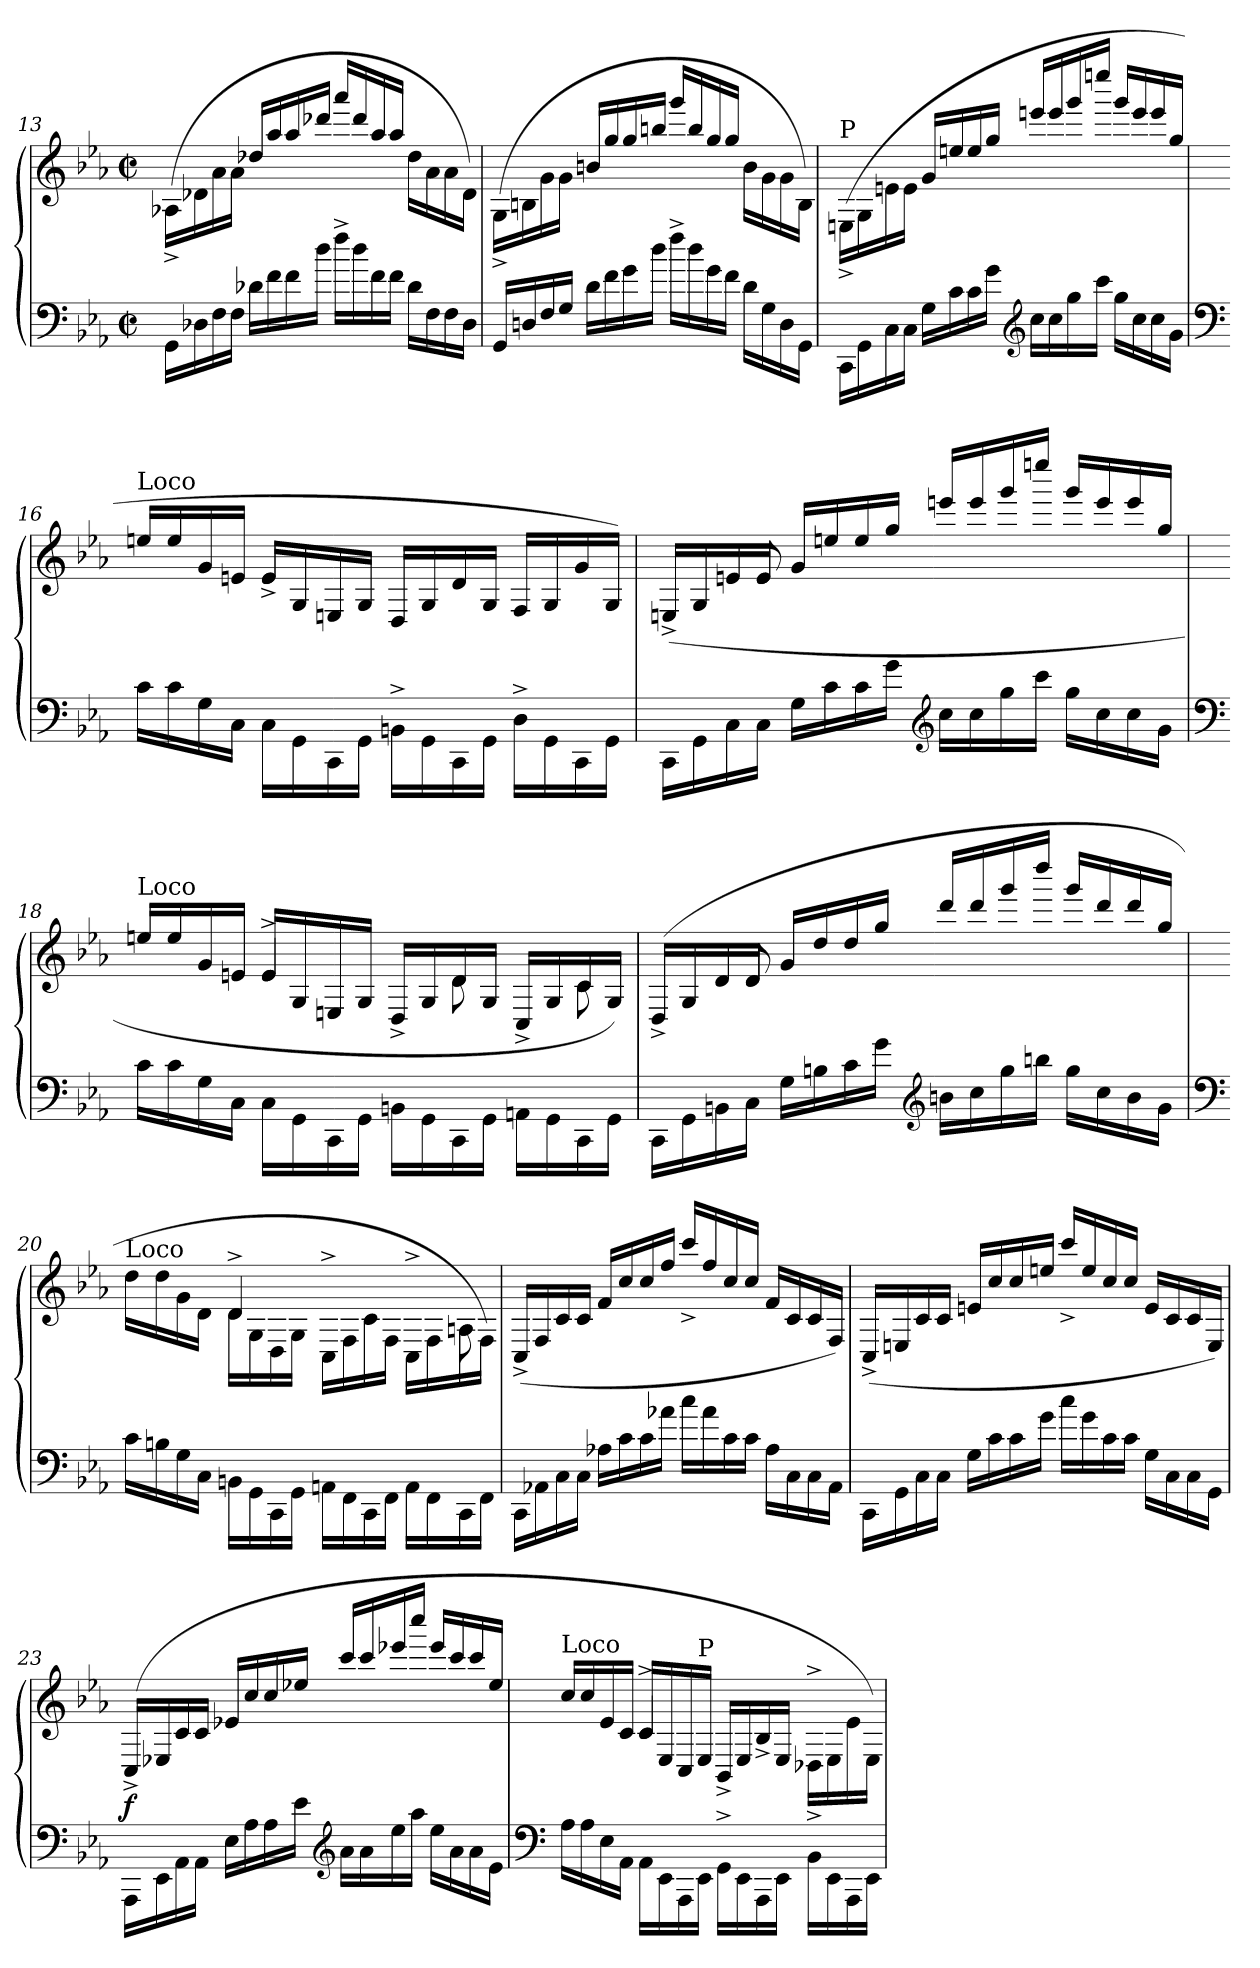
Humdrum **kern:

**kern	**kern	**dynam
*part1	*part1	*part1
*staff2	*staff1	*staff1/2
!!LO:LB:g=z
*clefF4	*clefG2	*
*k[b-e-a-]	*k[b-e-a-]	*
*c:	*c:	*
*M2/2	*M2/2	*
*met(c|)	*met(c|)	*
=13	=13	=13
*	*^	*
16GG\LL	1ryy	(>16A-X^\LL	.
16D-X\	.	16d-X\	.
16F\	.	16a-\	.
16F\JJ	.	16a-\JJ	.
16d-X\LL	.	16dd-X/LL	.
16f\	.	16aa-/	.
16f\	.	16aa-/	.
16dd\JJ	.	16ddd-X/JJ	.
16ff^\LL	.	16aaa-/LL	.
16dd\	.	16ddd-/	.
16f\	.	16aa-/	.
16f\JJ	.	16aa-/JJ	.
16d-\LL	.	16dd-\LL	.
16F\	.	16a-\	.
16F\	.	16a-\	.
16D-\JJ	.	16d-\JJ)	.
=14	=14	=14	=14
16GG/LL	1ryy	(>16G^\LL	.
16Dn/	.	16Bn\	.
16F/	.	16g\	.
16G/JJ	.	16g\JJ	.
16d\LL	.	16bn/LL	.
16f\	.	16gg/	.
16g\	.	16gg/	.
16dd\JJ	.	16bbn/JJ	.
16ff^\LL	.	16ggg/LL	.
16dd\	.	16bb/	.
16g\	.	16gg/	.
16f\JJ	.	16gg/JJ	.
16d\LL	.	16b\LL	.
16G\	.	16g\	.
16D\	.	16g\	.
16GG\JJ	.	16B\JJ)	.
!!LO:LB:g=z	!!
=15	=15	=15	=15
!	!LO:TX:a:t=P	!	!
16CC\LL	1ryy	(>16En^\LL	.
16GG\	.	16G\	.
16C\	.	16en\	.
16C\JJ	.	16e\JJ	.
16G\LL	.	16g/LL	.
16c\	.	16een/	.
16c\	.	16ee/	.
16g\JJ	.	16gg/JJ	.
*clefG2	*	*	*
16cc\LL	.	16eeen/LL	.
16cc\	.	16eee/	.
16gg\	.	16ggg/	.
16ccc\JJ	.	16eeeen/JJ	.
16gg\LL	.	16ggg/LL	.
16cc\	.	16eee/	.
16cc\	.	16eee/	.
16g\JJ	.	16gg/JJ	.
=16	=16	=16	=16
*clefF4	*	*	*
!	!LO:TX:a:t=Loco	!	!
16c\LL	4ryy	16een/LL	.
16c\	.	16ee/	.
16G\	.	16g/	.
16C\JJ	.	16en/JJ	.
16C\LL	4e/	16e^/LL	.
16GG\	.	16G/	.
16CC\	.	16En/	.
16GG\JJ	.	16G/JJ	.
16BBn^\LL	4ryy	16D/LL	.
16GG\	.	16G/	.
16CC\	.	16d/	.
16GG\JJ	.	16G/JJ	.
16D^\LL	4ryy	16F/LL	.
16GG\	.	16G/	.
16CC\	.	16g/	.
16GG\JJ	.	16G/JJ)	.
!!LO:PB:g=z	!!
=17	=17	=17	=17
16CC\LL	8.ryy	(>16En^/LL	.
16GG\	.	16G/	.
16C\	.	16en/	.
16C\JJ	8e/	16e/JJ	.
16G\LL	.	16g/LL	.
16c\	8.ryy	16een/	.
16c\	.	16ee/	.
16g\JJ	.	16gg/JJ	.
*clefG2	*	*	*
16cc\LL	2ryy	16eeen/LL	.
16cc\	.	16eee/	.
16gg\	.	16ggg/	.
16ccc\JJ	.	16eeeen/JJ	.
16gg\LL	.	16ggg/LL	.
16cc\	.	16eee/	.
16cc\	.	16eee/	.
16g\JJ	.	16gg/JJ	.
!!LO:LB:g=z	!!
=18	=18	=18	=18
*clefF4	*	*	*
!	!LO:TX:a:t=Loco	!	!
16c\LL	4ryy	16een/LL	.
16c\	.	16ee/	.
16G\	.	16g/	.
16C\JJ	.	16en/JJ	.
16C\LL	4e^/	16e/LL	.
16GG\	.	16G/	.
16CC\	.	16En/	.
16GG\JJ	.	16G/JJ	.
16BBn\LL	8ryy	16D^/LL	.
16GG\	.	16G/	.
16CC\	8d\	16d/	.
16GG\JJ	.	16G/JJ	.
16AAn\LL	8ryy	16C^/LL	.
16GG\	.	16G/	.
16CC\	8c\	16c/	.
16GG\JJ	.	16G/JJ)	.
!!LO:LB:g=z	!!
=19	=19	=19	=19
16CC\LL	8.ryy	(>16D^/LL	.
16GG\	.	16G/	.
16BBn\	.	16d/	.
16C\JJ	8d/	16d/JJ	.
16G\LL	.	16g/LL	.
16Bn\	8.ryy	16dd/	.
16c\	.	16dd/	.
16g\JJ	.	16gg/JJ	.
*clefG2	*	*	*
16bn\LL	2ryy	16ddd/LL	.
16cc\	.	16ddd/	.
16gg\	.	16ggg/	.
16bbn\JJ	.	16dddd/JJ	.
16gg\LL	.	16ggg/LL	.
16cc\	.	16ddd/	.
16b\	.	16ddd/	.
16g\JJ	.	16gg/JJ	.
!!LO:LB:g=z	!!
=20	=20	=20	=20
*clefF4	*	*	*
!	!LO:TX:a:t=Loco	!	!
16c\LL	4ryy	16dd\LL	.
16Bn\	.	16dd\	.
16G\	.	16g\	.
16C\JJ	.	16d\JJ	.
16BBn\LL	4d^/	16d\LL	.
16GG\	.	16G\	.
16CC\	.	16D\	.
16GG\JJ	.	16G\JJ	.
16AAn\LL	8ryy	16C^\LL	.
16FF\	.	16F\	.
16CC\	4ryy	16c\	.
16FF\JJ	.	16F\JJ	.
16AA\LL	.	16C^\LL	.
16FF\	.	16F\	.
16CC\	8An\	16A\	.
16FF\JJ	.	16F\JJ)	.
=21	=21	=21	=21
16CC\LL	1ryy	(>16C^/LL	.
16AA-X\	.	16F/	.
16C\	.	16c/	.
16C\JJ	.	16c/JJ	.
16A-X\LL	.	16f/LL	.
16c\	.	16cc/	.
16c\	.	16cc/	.
16a-X\JJ	.	16ff/JJ	.
16cc\LL	.	16ccc^/LL	.
16a-\	.	16ff/	.
16c\	.	16cc/	.
16c\JJ	.	16cc/JJ	.
16A-\LL	.	16f/LL	.
16C\	.	16c/	.
16C\	.	16c/	.
16AA-\JJ	.	16F/JJ)	.
!!LO:PB:g=z	!!
=22	=22	=22	=22
16CC\LL	1ryy	(>16C^/LL	.
16GG\	.	16En/	.
16C\	.	16c/	.
16C\JJ	.	16c/JJ	.
16G\LL	.	16en/LL	.
16c\	.	16cc/	.
16c\	.	16cc/	.
16g\JJ	.	16een/JJ	.
16cc\LL	.	16ccc^/LL	.
16g\	.	16ee/	.
16c\	.	16cc/	.
16c\JJ	.	16cc/JJ	.
16G\LL	.	16e/LL	.
16C\	.	16c/	.
16C\	.	16c/	.
16GG\JJ	.	16E/JJ)	.
=23	=23	=23	=23
!	!	!	!LO:DY:b
16AAA-\LL	1ryy	(>16C^/LL	f
16EE-\	.	16E-X/	.
16AA-\	.	16c/	.
16AA-\JJ	.	16c/JJ	.
16E-\LL	.	16e-X/LL	.
16A-\	.	16cc/	.
16A-\	.	16cc/	.
16e-\JJ	.	16ee-X/JJ	.
*clefG2	*	*	*
16a-\LL	.	16ccc/LL	.
16a-\	.	16ccc/	.
16ee-\	.	16eee-X/	.
16aa-\JJ	.	16cccc/JJ	.
16ee-\LL	.	16eee-/LL	.
16a-\	.	16ccc/	.
16a-\	.	16ccc/	.
16e-\JJ	.	16ee-/JJ	.
!!LO:LB:g=z	!!
=24	=24	=24	=24
*clefF4	*	*	*
!	!LO:TX:a:t=Loco	!	!
16A-\LL	4ryy	16cc/LL	.
16A-\	.	16cc/	.
16E-\	.	16e-/	.
16AA-\JJ	.	16c/JJ	.
16AA-\LL	4c^/	16c/LL	.
16EE-\	.	16E-/	.
16AAA-\	.	16C/	.
!	!	!LO:TX:a:t=P	!
16EE-\JJ	.	16E-/JJ	.
16GG^\LL	2ryy	16BB-^/LL	.
16EE-\	.	16E-/	.
16AAA-\	.	16B-^/	.
16EE-\JJ	.	16E-/JJ	.
16BB-^\LL	.	16D-X^\LL	.
16EE-\	.	16E-\	.
16AAA-\	.	16e-\	.
16EE-\JJ	.	16E-\JJ)	.
*	*v	*v	*
=	=	=
*-	*-	*-
